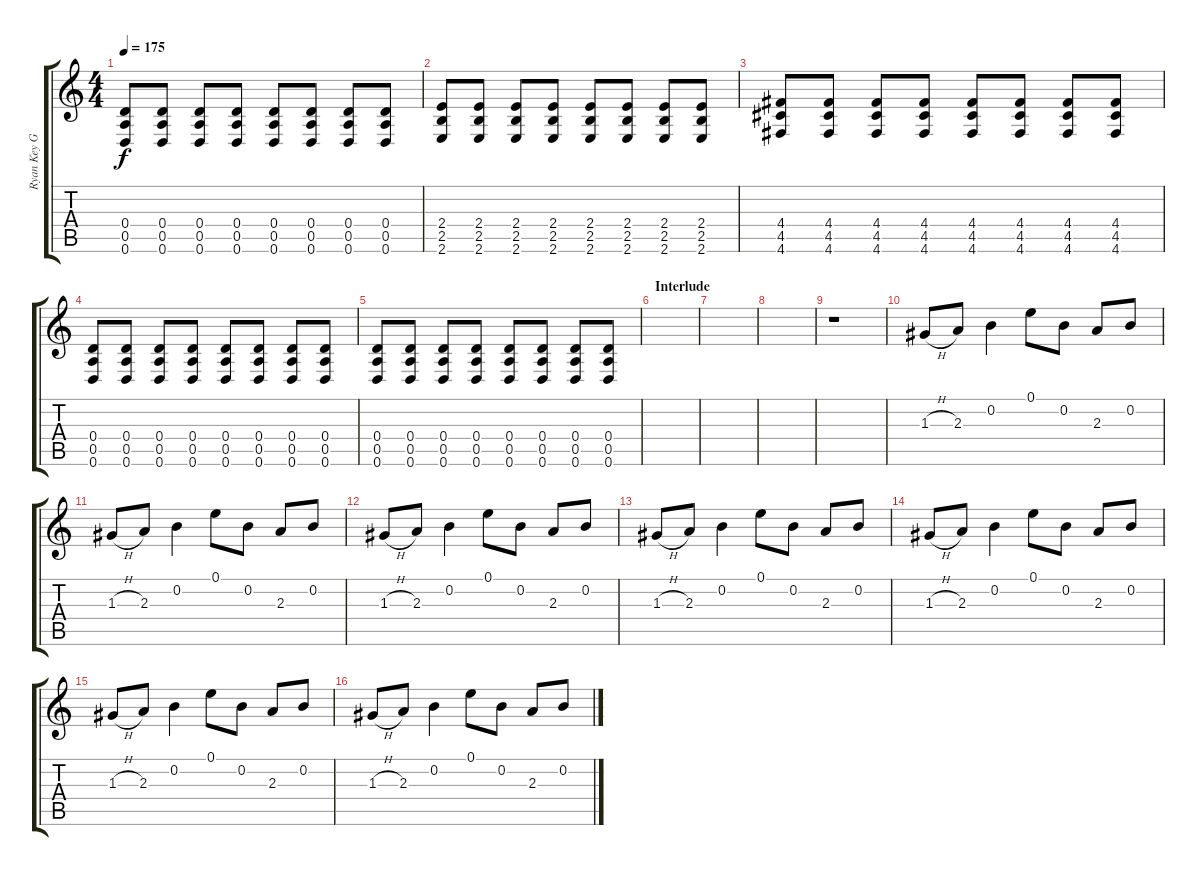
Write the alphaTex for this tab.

\track ("Ryan Key Guitar 1" "Ryan Key G") {instrument overdrivenguitar}
\staff {score tabs}
\tuning (E4 B3 G3 D3 A2 D2) {hide}
\ts (4 4)
\tempo 175
\clef g2
\ks c
(0.4 0.5 0.6).8{dy f} (0.4 0.5 0.6).8 (0.4 0.5 0.6).8 (0.4 0.5 0.6).8 (0.4 0.5 0.6).8 (0.4 0.5 0.6).8 (0.4 0.5 0.6).8 (0.4 0.5 0.6).8 |
(2.4 2.5 2.6).8 (2.4 2.5 2.6).8 (2.4 2.5 2.6).8 (2.4 2.5 2.6).8 (2.4 2.5 2.6).8 (2.4 2.5 2.6).8 (2.4 2.5 2.6).8 (2.4 2.5 2.6).8 |
(4.4 4.5 4.6).8 (4.4 4.5 4.6).8 (4.4 4.5 4.6).8 (4.4 4.5 4.6).8 (4.4 4.5 4.6).8 (4.4 4.5 4.6).8 (4.4 4.5 4.6).8 (4.4 4.5 4.6).8 |
(0.4 0.5 0.6).8 (0.4 0.5 0.6).8 (0.4 0.5 0.6).8 (0.4 0.5 0.6).8 (0.4 0.5 0.6).8 (0.4 0.5 0.6).8 (0.4 0.5 0.6).8 (0.4 0.5 0.6).8 |
(0.4 0.5 0.6).8 (0.4 0.5 0.6).8 (0.4 0.5 0.6).8 (0.4 0.5 0.6).8 (0.4 0.5 0.6).8 (0.4 0.5 0.6).8 (0.4 0.5 0.6).8 (0.4 0.5 0.6).8 |
\section ("" "Interlude")
|
|
|
r.1{volume 13} |
1.3{h}.8 2.3.8 0.2.4 0.1.8 0.2.8 2.3.8 0.2.8 |
1.3{h}.8 2.3.8 0.2.4 0.1.8 0.2.8 2.3.8 0.2.8 |
1.3{h}.8 2.3.8 0.2.4 0.1.8 0.2.8 2.3.8 0.2.8 |
1.3{h}.8 2.3.8 0.2.4 0.1.8 0.2.8 2.3.8 0.2.8 |
1.3{h}.8 2.3.8 0.2.4 0.1.8 0.2.8 2.3.8 0.2.8 |
1.3{h}.8 2.3.8 0.2.4 0.1.8 0.2.8 2.3.8 0.2.8 |
1.3{h}.8 2.3.8 0.2.4 0.1.8 0.2.8 2.3.8 0.2.8
